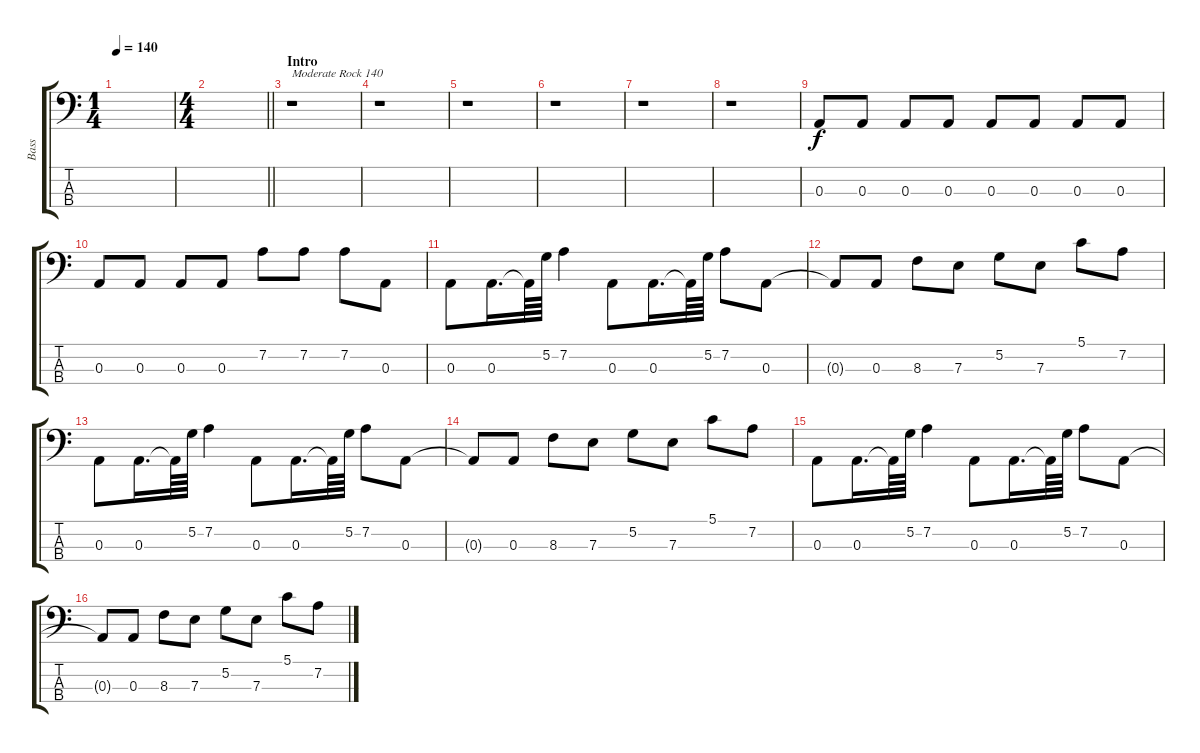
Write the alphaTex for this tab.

\track ("Bass" "Bass") {instrument electricbassfinger}
\staff {score tabs}
\tuning (G2 D2 A1 E1) {hide}
\ts (1 4)
\tempo 140
\clef f4
\ks c
|
\ts (4 4)
\barLineRight lightlight
|
\section ("" "Intro")
r.1{txt "Moderate Rock 140"} |
r.1 |
r.1 |
r.1 |
r.1 |
r.1 |
0.3.8 0.3.8 0.3.8 0.3.8 0.3.8 0.3.8 0.3.8 0.3.8 |
0.3.8 0.3.8 0.3.8 0.3.8 7.2.8 7.2.8 7.2.8 0.3.8 |
0.3.8 0.3.16{d} 0.3{t}.64 5.2.64 7.2.4 0.3.8 0.3.16{d} 0.3{t}.64 5.2.64 7.2.8 0.3.8 |
0.3{t}.8 0.3.8 8.3.8 7.3.8 5.2.8 7.3.8 5.1.8 7.2.8 |
0.3.8 0.3.16{d} 0.3{t}.64 5.2.64 7.2.4 0.3.8 0.3.16{d} 0.3{t}.64 5.2.64 7.2.8 0.3.8 |
0.3{t}.8 0.3.8 8.3.8 7.3.8 5.2.8 7.3.8 5.1.8 7.2.8 |
0.3.8 0.3.16{d} 0.3{t}.64 5.2.64 7.2.4 0.3.8 0.3.16{d} 0.3{t}.64 5.2.64 7.2.8 0.3.8 |
0.3{t}.8 0.3.8 8.3.8 7.3.8 5.2.8 7.3.8 5.1.8 7.2.8
